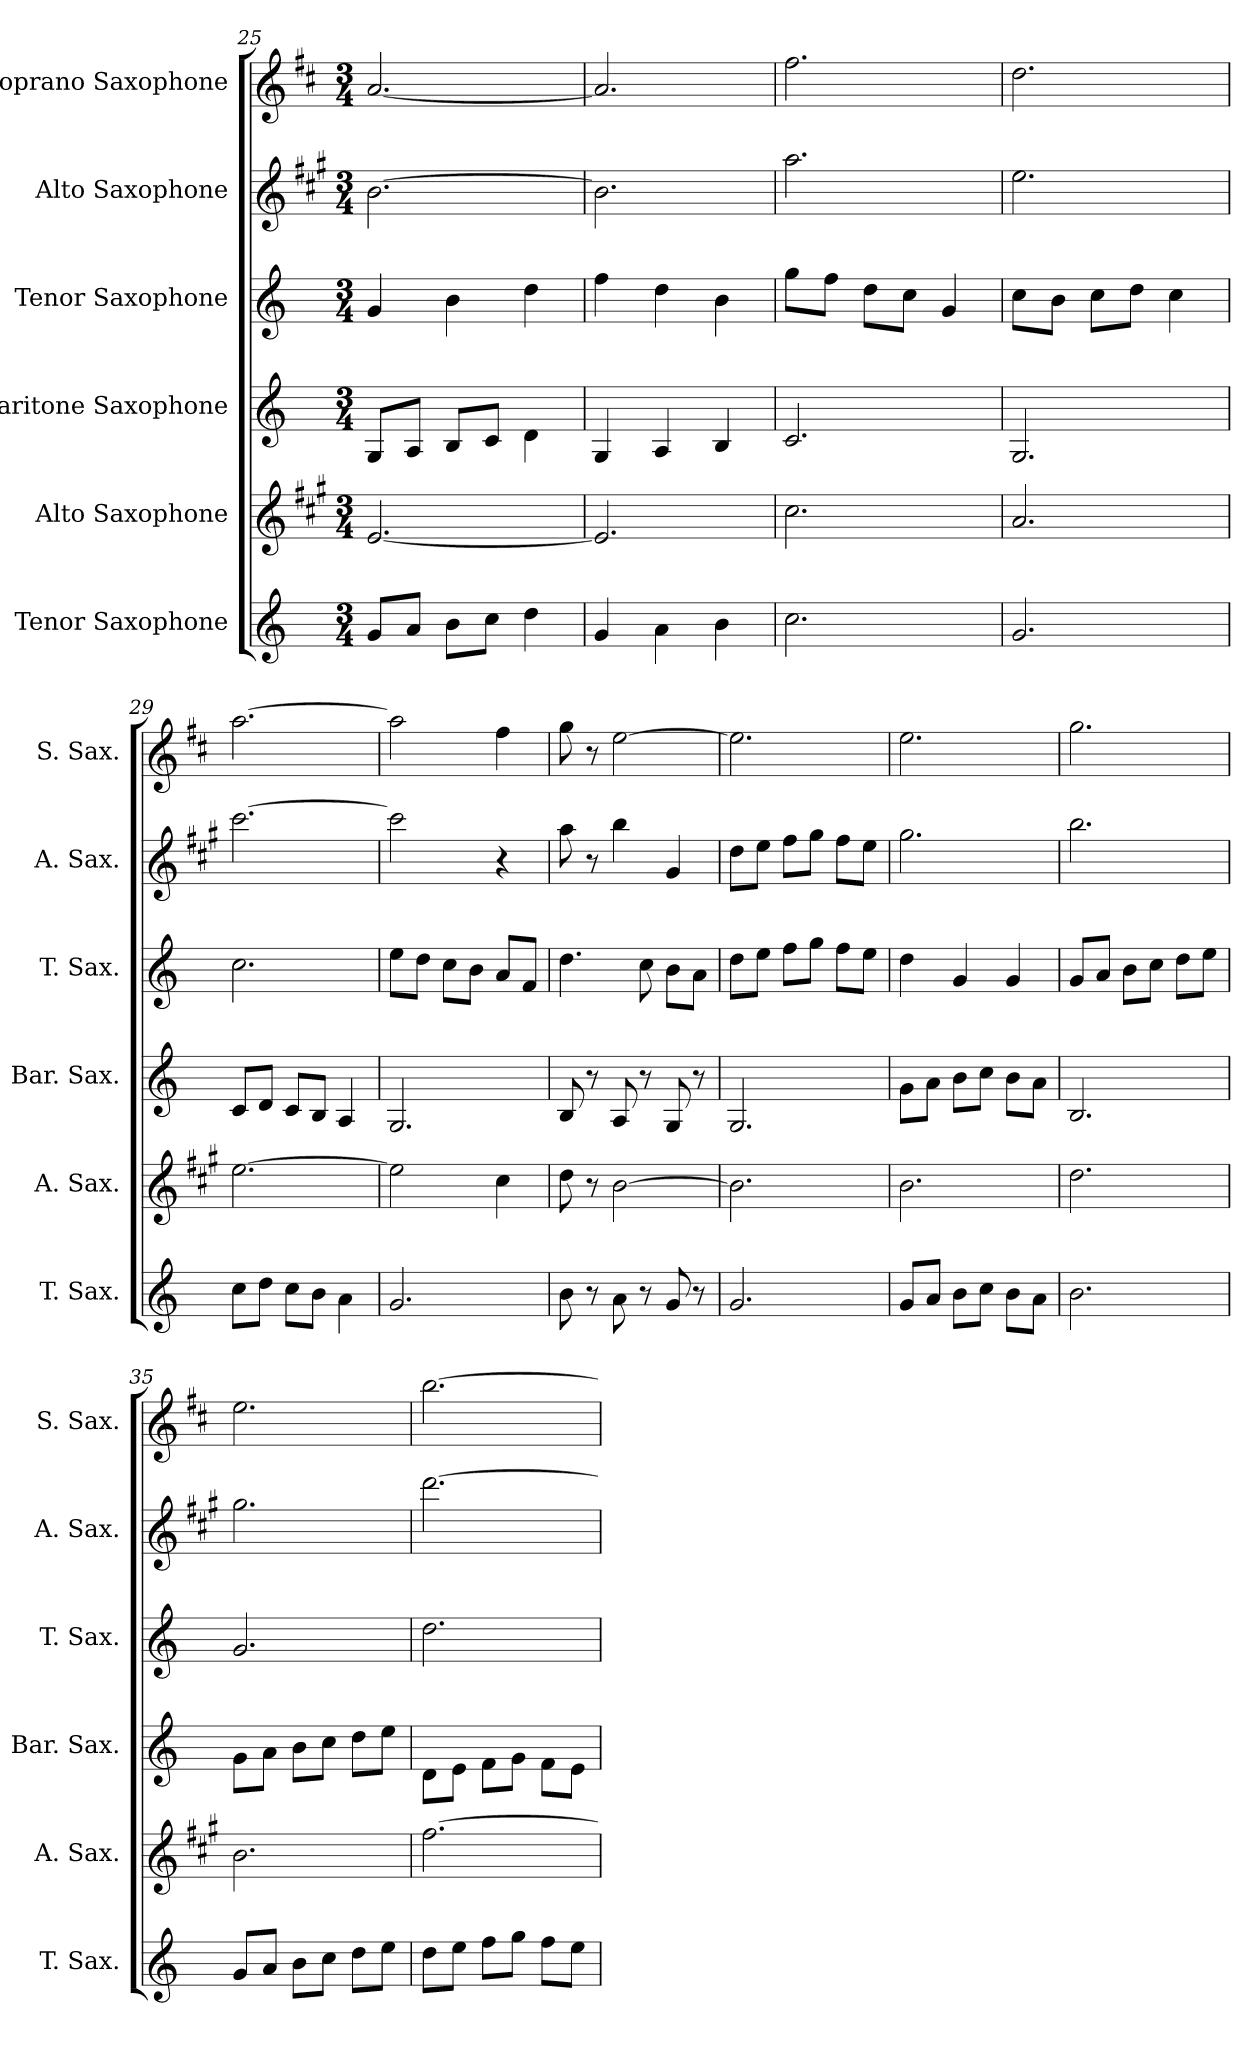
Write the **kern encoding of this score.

**kern	**kern	**kern	**kern	**kern	**kern
*part6	*part5	*part4	*part3	*part2	*part1
*staff6	*staff5	*staff4	*staff3	*staff2	*staff1
*I"Tenor Saxophone	*I"Alto Saxophone	*I"Baritone Saxophone	*I"Tenor Saxophone	*I"Alto Saxophone	*I"Soprano Saxophone
*I'T. Sax.	*I'A. Sax.	*I'Bar. Sax.	*I'T. Sax.	*I'A. Sax.	*I'S. Sax.
*clefG2	*clefG2	*clefG2	*clefG2	*clefG2	*clefG2
*ITrd8c14	*ITrd5c9	*ITrd12c21	*ITrd8c14	*ITrd5c9	*ITrd1c2
*k[]	*k[]	*k[]	*k[]	*k[]	*k[]
*M3/4	*M3/4	*M3/4	*M3/4	*M3/4	*M3/4
=25	=25	=25	=25	=25	=25
8G/L	[2.G/	8GG/L	4G/	[2.d\	[2.g/
8A/J	.	8AA/J	.	.	.
8B\L	.	8BB/L	4B\	.	.
8c\J	.	8C/J	.	.	.
4d\	.	4D\	4d\	.	.
!!LO:LB:g=z
=26	=26	=26	=26	=26	=26
4G/	2.G/]	4GG/	4f\	2.d\]	2.g/]
4A\	.	4AA/	4d\	.	.
4B\	.	4BB/	4B\	.	.
=27	=27	=27	=27	=27	=27
2.c\	2.e\	2.C/	8g\L	2.cc\	2.ee\
.	.	.	8f\J	.	.
.	.	.	8d\L	.	.
.	.	.	8c\J	.	.
.	.	.	4G/	.	.
=28	=28	=28	=28	=28	=28
2.G/	2.c/	2.GG/	8c\L	2.g\	2.cc\
.	.	.	8B\J	.	.
.	.	.	8c\L	.	.
.	.	.	8d\J	.	.
.	.	.	4c\	.	.
=29	=29	=29	=29	=29	=29
8c\L	[2.g\	8C/L	2.c\	[2.ee\	[2.gg\
8d\J	.	8D/J	.	.	.
8c\L	.	8C/L	.	.	.
8B\J	.	8BB/J	.	.	.
4A\	.	4AA/	.	.	.
=30	=30	=30	=30	=30	=30
2.G/	2g\]	2.GG/	8e\L	2ee\]	2gg\]
.	.	.	8d\J	.	.
.	.	.	8c\L	.	.
.	.	.	8B\J	.	.
.	4e\	.	8A/L	4r	4ee\
.	.	.	8F/J	.	.
=31	=31	=31	=31	=31	=31
8B\	8f\	8BB/	4.d\	8cc\	8ff\
8r	8r	8r	.	8r	8r
8A\	[2d\	8AA/	.	4dd\	[2dd\
8r	.	8r	8c\	.	.
8G/	.	8GG/	8B\L	4B/	.
8r	.	8r	8A\J	.	.
=32	=32	=32	=32	=32	=32
2.G/	2.d\]	2.GG/	8d\L	8f\L	2.dd\]
.	.	.	8e\J	8g\J	.
.	.	.	8f\L	8a\L	.
.	.	.	8g\J	8b\J	.
.	.	.	8f\L	8a\L	.
.	.	.	8e\J	8g\J	.
=33	=33	=33	=33	=33	=33
8G/L	2.d\	8G\L	4d\	2.b\	2.dd\
8A/J	.	8A\J	.	.	.
8B\L	.	8B\L	4G/	.	.
8c\J	.	8c\J	.	.	.
8B\L	.	8B\L	4G/	.	.
8A\J	.	8A\J	.	.	.
=34	=34	=34	=34	=34	=34
2.B\	2.f\	2.BB/	8G/L	2.dd\	2.ff\
.	.	.	8A/J	.	.
.	.	.	8B\L	.	.
.	.	.	8c\J	.	.
.	.	.	8d\L	.	.
.	.	.	8e\J	.	.
=35	=35	=35	=35	=35	=35
8G/L	2.d\	8G\L	2.G/	2.b\	2.dd\
8A/J	.	8A\J	.	.	.
8B\L	.	8B\L	.	.	.
8c\J	.	8c\J	.	.	.
8d\L	.	8d\L	.	.	.
8e\J	.	8e\J	.	.	.
!!LO:LB:g=z
=36	=36	=36	=36	=36	=36
8d\L	[2.a\	8D\L	2.d\	[2.ff\	[2.aa\
8e\J	.	8E\J	.	.	.
8f\L	.	8F\L	.	.	.
8g\J	.	8G\J	.	.	.
8f\L	.	8F\L	.	.	.
8e\J	.	8E\J	.	.	.
=	=	=	=	=	=
*-	*-	*-	*-	*-	*-
